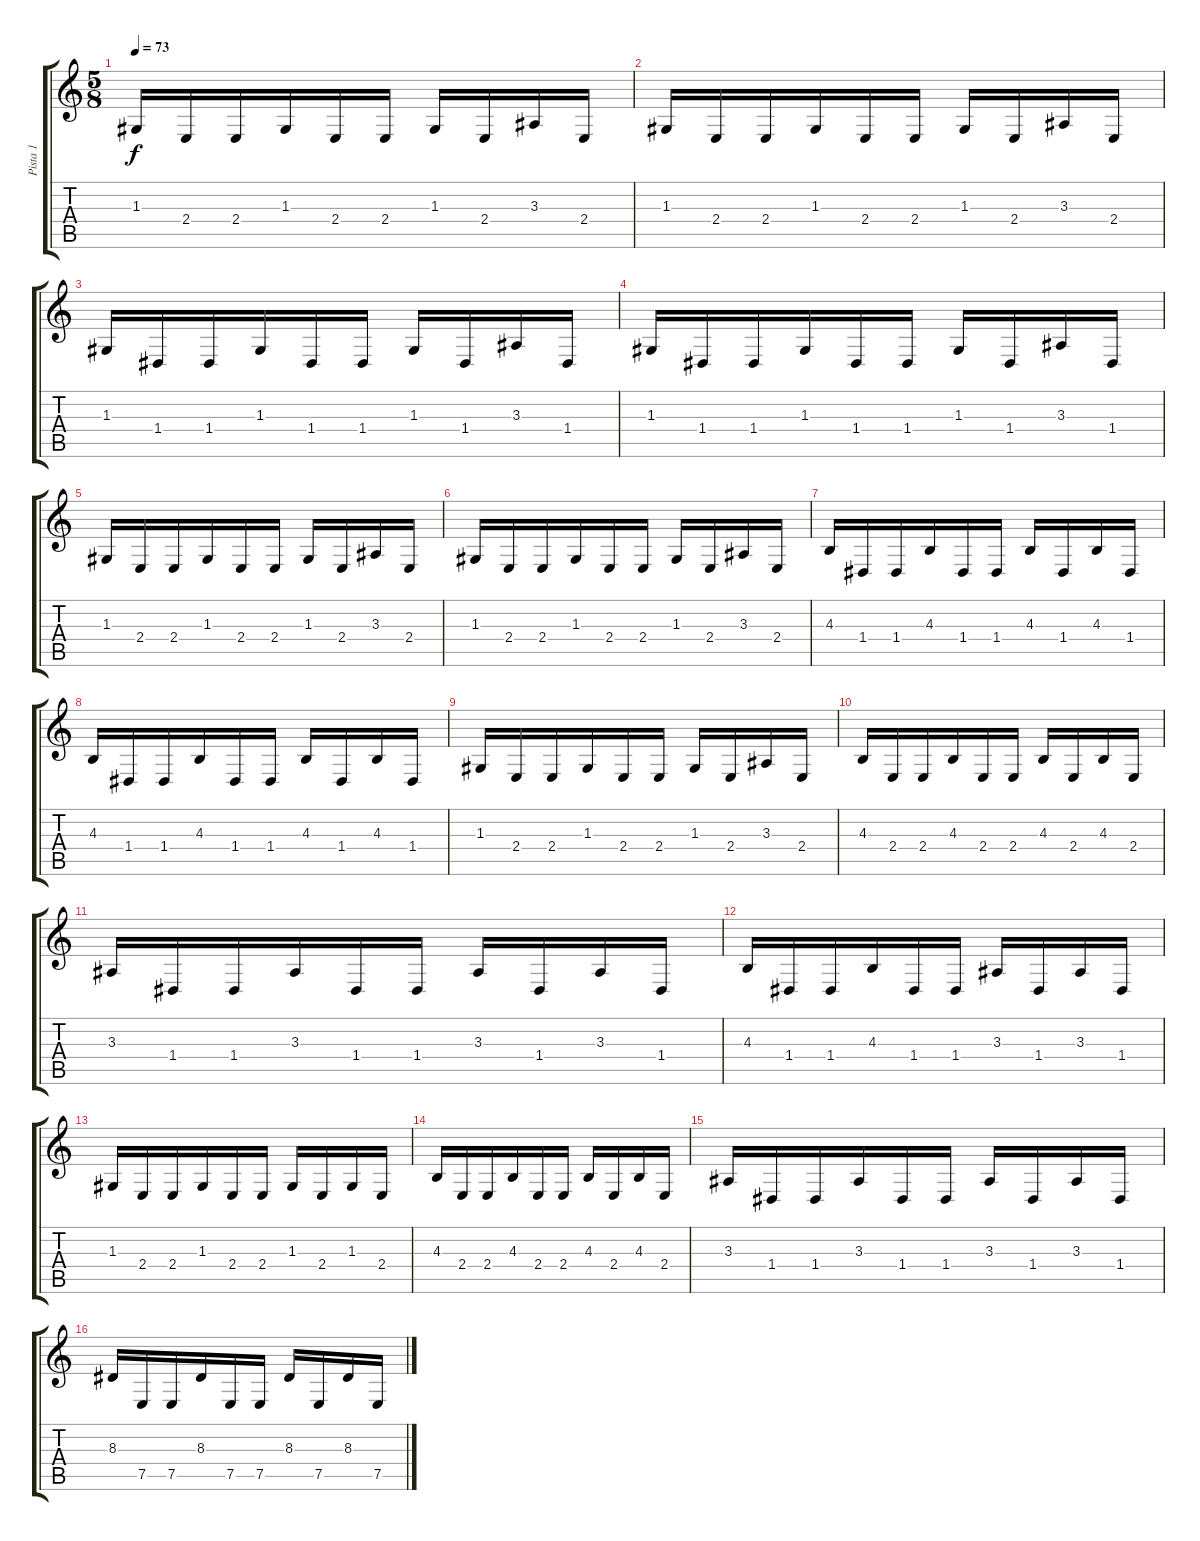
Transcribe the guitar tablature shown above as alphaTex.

\track ("Pista 1" "Pista 1") {instrument pizzicatostrings}
\staff {score tabs}
\tuning (E4 B3 G3 D3 A2 E2) {hide}
\ts (5 8)
\tempo 73
\clef g2
\ks c
1.3.16{dy f} 2.4.16 2.4.16 1.3.16 2.4.16 2.4.16 1.3.16 2.4.16 3.3.16 2.4.16 |
1.3.16 2.4.16 2.4.16 1.3.16 2.4.16 2.4.16 1.3.16 2.4.16 3.3.16 2.4.16 |
1.3.16 1.4.16 1.4.16 1.3.16 1.4.16 1.4.16 1.3.16 1.4.16 3.3.16 1.4.16 |
1.3.16 1.4.16 1.4.16 1.3.16 1.4.16 1.4.16 1.3.16 1.4.16 3.3.16 1.4.16 |
1.3.16 2.4.16 2.4.16 1.3.16 2.4.16 2.4.16 1.3.16 2.4.16 3.3.16 2.4.16 |
1.3.16 2.4.16 2.4.16 1.3.16 2.4.16 2.4.16 1.3.16 2.4.16 3.3.16 2.4.16 |
4.3.16 1.4.16 1.4.16 4.3.16 1.4.16 1.4.16 4.3.16 1.4.16 4.3.16 1.4.16 |
4.3.16 1.4.16 1.4.16 4.3.16 1.4.16 1.4.16 4.3.16 1.4.16 4.3.16 1.4.16 |
1.3.16 2.4.16 2.4.16 1.3.16 2.4.16 2.4.16 1.3.16 2.4.16 3.3.16 2.4.16 |
4.3.16 2.4.16 2.4.16 4.3.16 2.4.16 2.4.16 4.3.16 2.4.16 4.3.16 2.4.16 |
3.3.16 1.4.16 1.4.16 3.3.16 1.4.16 1.4.16 3.3.16 1.4.16 3.3.16 1.4.16 |
4.3.16 1.4.16 1.4.16 4.3.16 1.4.16 1.4.16 3.3.16 1.4.16 3.3.16 1.4.16 |
1.3.16 2.4.16 2.4.16 1.3.16 2.4.16 2.4.16 1.3.16 2.4.16 1.3.16 2.4.16 |
4.3.16 2.4.16 2.4.16 4.3.16 2.4.16 2.4.16 4.3.16 2.4.16 4.3.16 2.4.16 |
3.3.16 1.4.16 1.4.16 3.3.16 1.4.16 1.4.16 3.3.16 1.4.16 3.3.16 1.4.16 |
8.3.16 7.5.16 7.5.16 8.3.16 7.5.16 7.5.16 8.3.16 7.5.16 8.3.16 7.5.16
